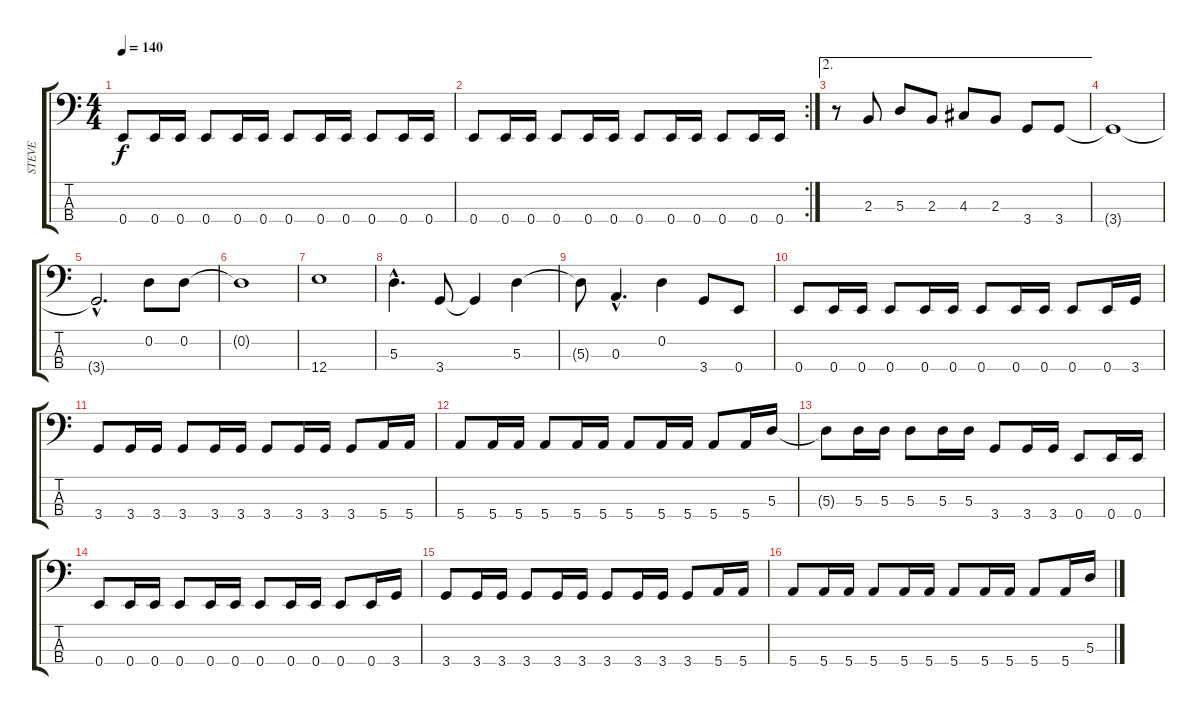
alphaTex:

\track ("STEVE" "STEVE") {instrument electricbassfinger}
\staff {score tabs}
\tuning (G2 D2 A1 E1) {hide}
\ts (4 4)
\tempo 140
\clef f4
\ks c
0.4.8{dy f} 0.4.16 0.4.16 0.4.8 0.4.16 0.4.16 0.4.8 0.4.16 0.4.16 0.4.8 0.4.16 0.4.16 |
\rc 2
0.4.8 0.4.16 0.4.16 0.4.8 0.4.16 0.4.16 0.4.8 0.4.16 0.4.16 0.4.8 0.4.16 0.4.16 |
\ae 2
r.8 2.3.8 5.3.8 2.3.8 4.3.8 2.3.8 3.4.8 3.4.8 |
3.4{t}.1 |
3.4{hac t}.2{d} 0.2.8 0.2.8 |
0.2{t}.1 |
12.4.1 |
5.3{hac}.4{d} 3.4.8 3.4{t}.4 5.3.4 |
5.3{t}.8 0.3{hac}.4{d} 0.2.4 3.4.8 0.4.8 |
0.4.8 0.4.16 0.4.16 0.4.8 0.4.16 0.4.16 0.4.8 0.4.16 0.4.16 0.4.8 0.4.16 3.4.16 |
3.4.8 3.4.16 3.4.16 3.4.8 3.4.16 3.4.16 3.4.8 3.4.16 3.4.16 3.4.8 5.4.16 5.4.16 |
5.4.8 5.4.16 5.4.16 5.4.8 5.4.16 5.4.16 5.4.8 5.4.16 5.4.16 5.4.8 5.4.16 5.3.16 |
5.3{t}.8 5.3.16 5.3.16 5.3.8 5.3.16 5.3.16 3.4.8 3.4.16 3.4.16 0.4.8 0.4.16 0.4.16 |
0.4.8 0.4.16 0.4.16 0.4.8 0.4.16 0.4.16 0.4.8 0.4.16 0.4.16 0.4.8 0.4.16 3.4.16 |
3.4.8 3.4.16 3.4.16 3.4.8 3.4.16 3.4.16 3.4.8 3.4.16 3.4.16 3.4.8 5.4.16 5.4.16 |
5.4.8 5.4.16 5.4.16 5.4.8 5.4.16 5.4.16 5.4.8 5.4.16 5.4.16 5.4.8 5.4.16 5.3.16
